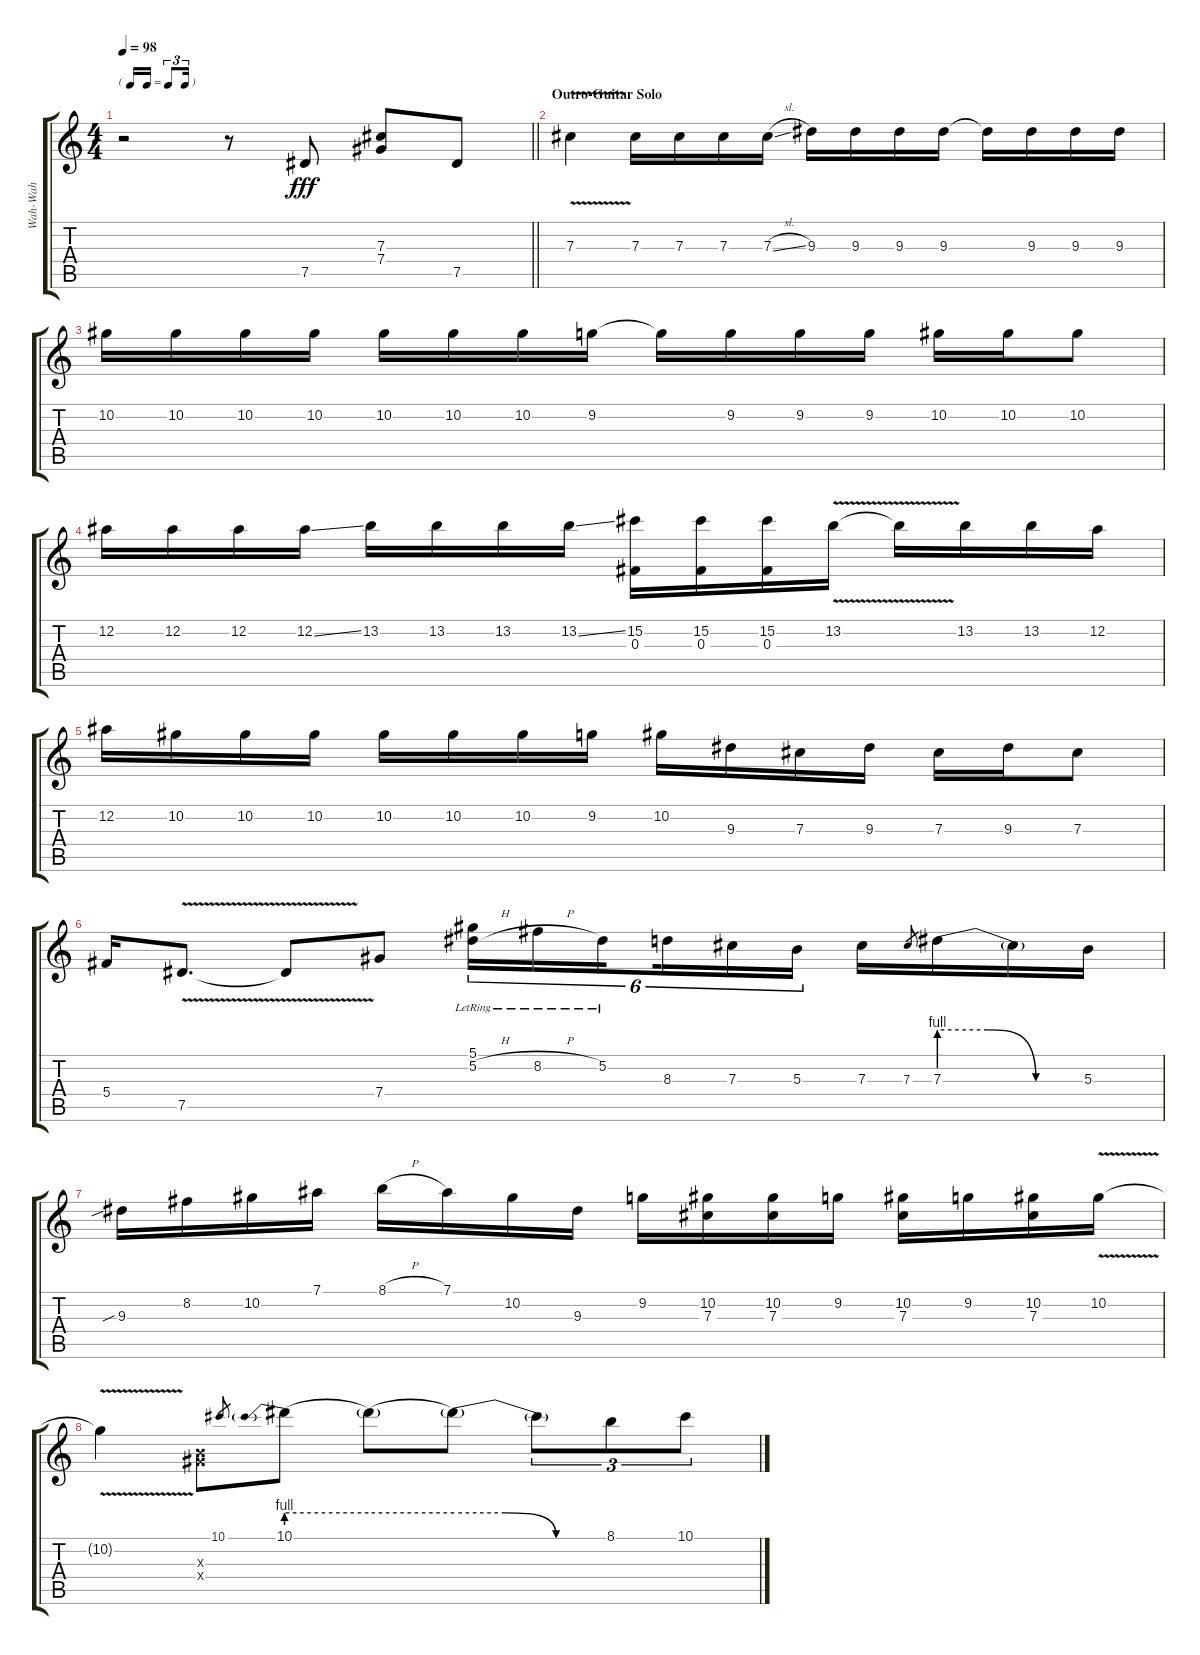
\track ("Wah-Wah" "Wah-Wah") {instrument overdrivenguitar}
\staff {score tabs}
\tuning (Eb4 Bb3 Gb3 Db3 Ab2 Eb2) {hide}
\ts (4 4)
\tf triplet16th
\tempo 98
\clef g2
\barLineRight lightlight
\ks c
r.2{dy fff} r.8 7.5.8 (7.3 7.4).8 7.5.8 |
\section ("" "Outro-Guitar Solo")
7.3{v}.4 7.3.16 7.3.16 7.3.16 7.3{sl}.16 9.3.16 9.3.16 9.3.16 9.3.16 9.3{t}.16 9.3.16 9.3.16 9.3.16 |
10.2.16 10.2.16 10.2.16 10.2.16 10.2.16 10.2.16 10.2.16 9.2.16 9.2{t}.16 9.2.16 9.2.16 9.2.16 10.2.16 10.2.16 10.2.8 |
12.2.16 12.2.16 12.2.16 12.2{ss}.16 13.2.16 13.2.16 13.2.16 13.2{ss}.16 (15.2 0.3).16 (15.2 0.3).16 (15.2 0.3).16 13.2{v}.16 13.2{v t}.16 13.2.16 13.2.16 12.2.16 |
12.2.16 10.2.16 10.2.16 10.2.16 10.2.16 10.2.16 10.2.16 9.2.16 10.2.16 9.3.16 7.3.16 9.3.16 7.3.16 9.3.16 7.3.8 |
5.4.16 7.5{v}.8{d} 7.5{v t}.8 7.4.8 (5.1{lr} 5.2{h lr}).16{tu (6 4)} 8.2{h lr}.16{tu (6 4)} 5.2{lr}.16{tu (6 4) beam splitsecondary} 8.3.16{tu (6 4)} 7.3.16{tu (6 4)} 5.3.16{tu (6 4)} 7.3.16 7.3.8{gr} 7.3{be (custom 0 4 20 4 40 0 60 0)}.16 7.3{t}.16 5.3.16 |
9.3{sib}.16 8.2.16 10.2.16 7.1.16 8.1{h}.16 7.1.16 10.2.16 9.3.16 9.2.16 (10.2 7.3).16 (10.2 7.3).16 9.2.16 (10.2 7.3).16 9.2.16 (10.2 7.3).16 10.2{v}.16 |
10.2{v t}.4 (5.3{x} 7.4{x}).8 10.1.8{gr} 10.1{be (prebend 0 4 60 4)}.8 10.1{be (hold 0 4 60 4) t}.8 10.1{be (custom 0 4 20 4 40 0 60 0) t}.8 10.1{t}.8{tu (3 2)} 8.1.8{tu (3 2)} 10.1.8{tu (3 2)}
